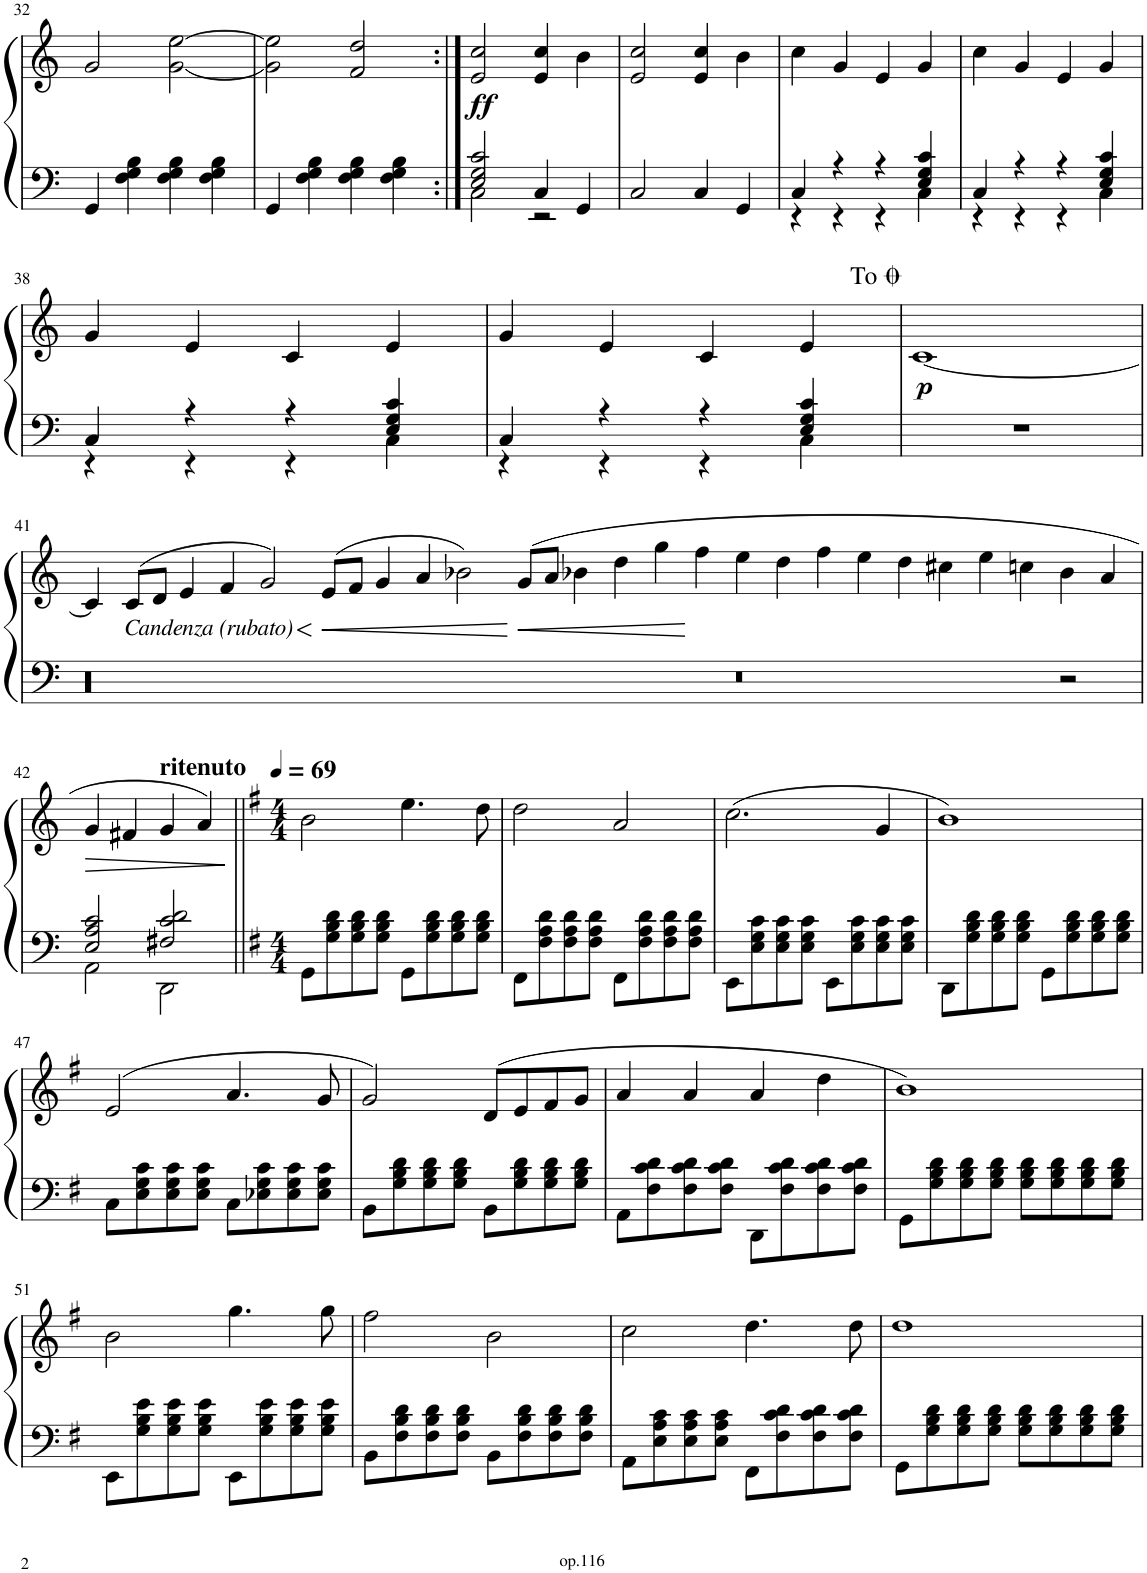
**kern	**kern	**dynam
*part1	*part1	*part1
*staff2	*staff1	*staff1/2
*I"Accordeon	*	*
*I'Acc.	*	*
!!LO:PB:g=z
*clefF4	*clefG2	*
*k[]	*k[]	*
*M2/2	*M2/2	*
*met(c|)	*met(c|)	*
=32	=32	=32
4GG/	2g/	.
4F\ 4G\ 4B\	.	.
4F\ 4G\ 4B\	[2g\ [2ee\	.
4F\ 4G\ 4B\	.	.
=33	=33	=33
4GG/	2g\] 2ee\]	.
4F\ 4G\ 4B\	.	.
4F\ 4G\ 4B\	2f/ 2dd/	.
4F\ 4G\ 4B\	.	.
=34:|!	=34:|!	=34:|!
*^	*	*
!	!	!	!LO:DY:b
2E/ 2G/ 2c/	2C\	2e/ 2cc/	ff
4C/	2r	4e/ 4cc/	.
4GG/	.	4b\	.
*v	*v	*	*
=35	=35	=35
2C/	2e/ 2cc/	.
4C/	4e/ 4cc/	.
4GG/	4b\	.
=36	=36	=36
*^	*	*
4C/	4r	4cc\	.
4r	4r	4g/	.
4r	4r	4e/	.
4E/ 4G/ 4c/	4C\	4g/	.
=37	=37	=37	=37
4C/	4r	4cc\	.
4r	4r	4g/	.
4r	4r	4e/	.
4E/ 4G/ 4c/	4C\	4g/	.
!!LO:LB:g=z
=38	=38	=38	=38
4C/	4r	4g/	.
4r	4r	4e/	.
4r	4r	4c/	.
4E/ 4G/ 4c/	4C\	4e/	.
=39	=39	=39	=39
4C/	4r	4g/	.
4r	4r	4e/	.
4r	4r	4c/	.
4E/ 4G/ 4c/	4C\	4e/	.
!	!	!LO:TX:a:t=To <font size="16"/>	!
!	!LO:TX:a:t=To <font size="16"/>	!	!
=40	=40	=40	=40
!	!	!	!LO:DY:b
*v	*v	*	*
1r	[1c	p
!!LO:LB:g=z
=41	=41	=41
1r	4c/]	.
!	!LO:TX:b:i:t=Candenza (rubato)	!
!	!	!LO:HP:b
.	(>8c/L	<
.	8d/J	.
.	4e/	.
.	4f/	.
0.ryy	2g/)	.
!	!	!LO:HP:n=1:b
.	(8e/L	[ <
.	8f/J	.
.	4g/	.
.	4a/	.
.	2b-X\)	.
!	!	!LO:HP:n=1:b
.	(8g/L	[ <
.	8a/J	.
.	4b-X\	.
.	4dd\	.
.	4gg\	.
.	4ff\	[
0r	4ee\	.
.	4dd\	.
.	4ff\	.
.	4ee\	.
.	4dd\	.
.	4cc#X\	.
.	4ee\	.
.	4ccn\	.
2r	4b-\	.
.	4a/	.
!!LO:LB:g=z
=42	=42	=42
*^	*	*
!	!	!	!LO:HP:b
2E/ 2A/ 2c/	2AA\	4g/	>
.	.	4f#X/	.
!	!	!LO:TX:a:B:t=ritenuto	!
1r	2DD\	4g/	.
.	.	4a/)	.
.	1ryy	1ryy	]
2F#X/ 2c/ 2d/	.	.	.
*v	*v	*	*
=43||	=43||	=43||
*k[f#]	*k[f#]	*
*M4/4	*M4/4	*
*	*MM69	*
8GG\L	2b\	.
1r	.	.
.	4.ee\	.
.	8dd\	.
.	1ryy	.
8G\ 8B\ 8d\	.	.
8G\ 8B\ 8d\	.	.
8G\ 8B\ 8d\J	.	.
8GG\L	.	.
8G\ 8B\ 8d\	.	.
8G\ 8B\ 8d\	.	.
8G\ 8B\ 8d\J	.	.
=44	=44	=44
8FF#\L	2dd\	.
1r	.	.
.	2a/	.
.	1ryy	.
8F#\ 8A\ 8d\	.	.
8F#\ 8A\ 8d\	.	.
8F#\ 8A\ 8d\J	.	.
8FF#\L	.	.
8F#\ 8A\ 8d\	.	.
8F#\ 8A\ 8d\	.	.
8F#\ 8A\ 8d\J	.	.
=45	=45	=45
8EE\L	(2.cc\	.
8E\ 8G\ 8c\	.	.
8E\ 8G\ 8c\	.	.
8E\ 8G\ 8c\J	.	.
8EE\L	.	.
8E\ 8G\ 8c\	.	.
8E\ 8G\ 8c\	4g/	.
8E\ 8G\ 8c\J	.	.
=46	=46	=46
8DD\L	1b)	.
8G\ 8B\ 8d\	.	.
8G\ 8B\ 8d\	.	.
8G\ 8B\ 8d\J	.	.
8GG\L	.	.
8G\ 8B\ 8d\	.	.
8G\ 8B\ 8d\	.	.
8G\ 8B\ 8d\J	.	.
!!LO:LB:g=z
=47	=47	=47
8C\L	(>2e/	.
8E\ 8G\ 8c\	.	.
8E\ 8G\ 8c\	.	.
8E\ 8G\ 8c\J	.	.
8C\L	4.a/	.
8E-X\ 8G\ 8c\	.	.
8E-\ 8G\ 8c\	.	.
8E-\ 8G\ 8c\J	8g/	.
=48	=48	=48
8BB\L	2g/)	.
8G\ 8B\ 8d\	.	.
8G\ 8B\ 8d\	.	.
8G\ 8B\ 8d\J	.	.
8BB\L	(8d/L	.
8G\ 8B\ 8d\	8e/	.
8G\ 8B\ 8d\	8f#/	.
8G\ 8B\ 8d\J	8g/J	.
=49	=49	=49
8AA\L	4a/	.
8F#\ 8c\ 8d\	.	.
8F#\ 8c\ 8d\	4a/	.
8F#\ 8c\ 8d\J	.	.
8DD\L	4a/	.
8F#\ 8c\ 8d\	.	.
8F#\ 8c\ 8d\	4dd\	.
8F#\ 8c\ 8d\J	.	.
=50	=50	=50
8GG\L	1b)	.
8G\ 8B\ 8d\	.	.
8G\ 8B\ 8d\	.	.
8G\ 8B\ 8d\J	.	.
8G\ 8B\ 8d\L	.	.
8G\ 8B\ 8d\	.	.
8G\ 8B\ 8d\	.	.
8G\ 8B\ 8d\J	.	.
!!LO:LB:g=z
=51	=51	=51
8EE\L	2b\	.
8G\ 8B\ 8e\	.	.
8G\ 8B\ 8e\	.	.
8G\ 8B\ 8e\J	.	.
8EE\L	4.gg\	.
8G\ 8B\ 8e\	.	.
8G\ 8B\ 8e\	.	.
8G\ 8B\ 8e\J	8gg\	.
=52	=52	=52
8BB\L	2ff#\	.
8F#\ 8B\ 8d\	.	.
8F#\ 8B\ 8d\	.	.
8F#\ 8B\ 8d\J	.	.
8BB\L	2b\	.
8F#\ 8B\ 8d\	.	.
8F#\ 8B\ 8d\	.	.
8F#\ 8B\ 8d\J	.	.
=53	=53	=53
8AA\L	2cc\	.
8E\ 8A\ 8c\	.	.
8E\ 8A\ 8c\	.	.
8E\ 8A\ 8c\J	.	.
8FF#\L	4.dd\	.
8F#\ 8c\ 8d\	.	.
8F#\ 8c\ 8d\	.	.
8F#\ 8c\ 8d\J	8dd\	.
=54	=54	=54
8GG\L	1dd	.
8G\ 8B\ 8d\	.	.
8G\ 8B\ 8d\	.	.
8G\ 8B\ 8d\J	.	.
8G\ 8B\ 8d\L	.	.
8G\ 8B\ 8d\	.	.
8G\ 8B\ 8d\	.	.
8G\ 8B\ 8d\J	.	.
=	=	=
*-	*-	*-
